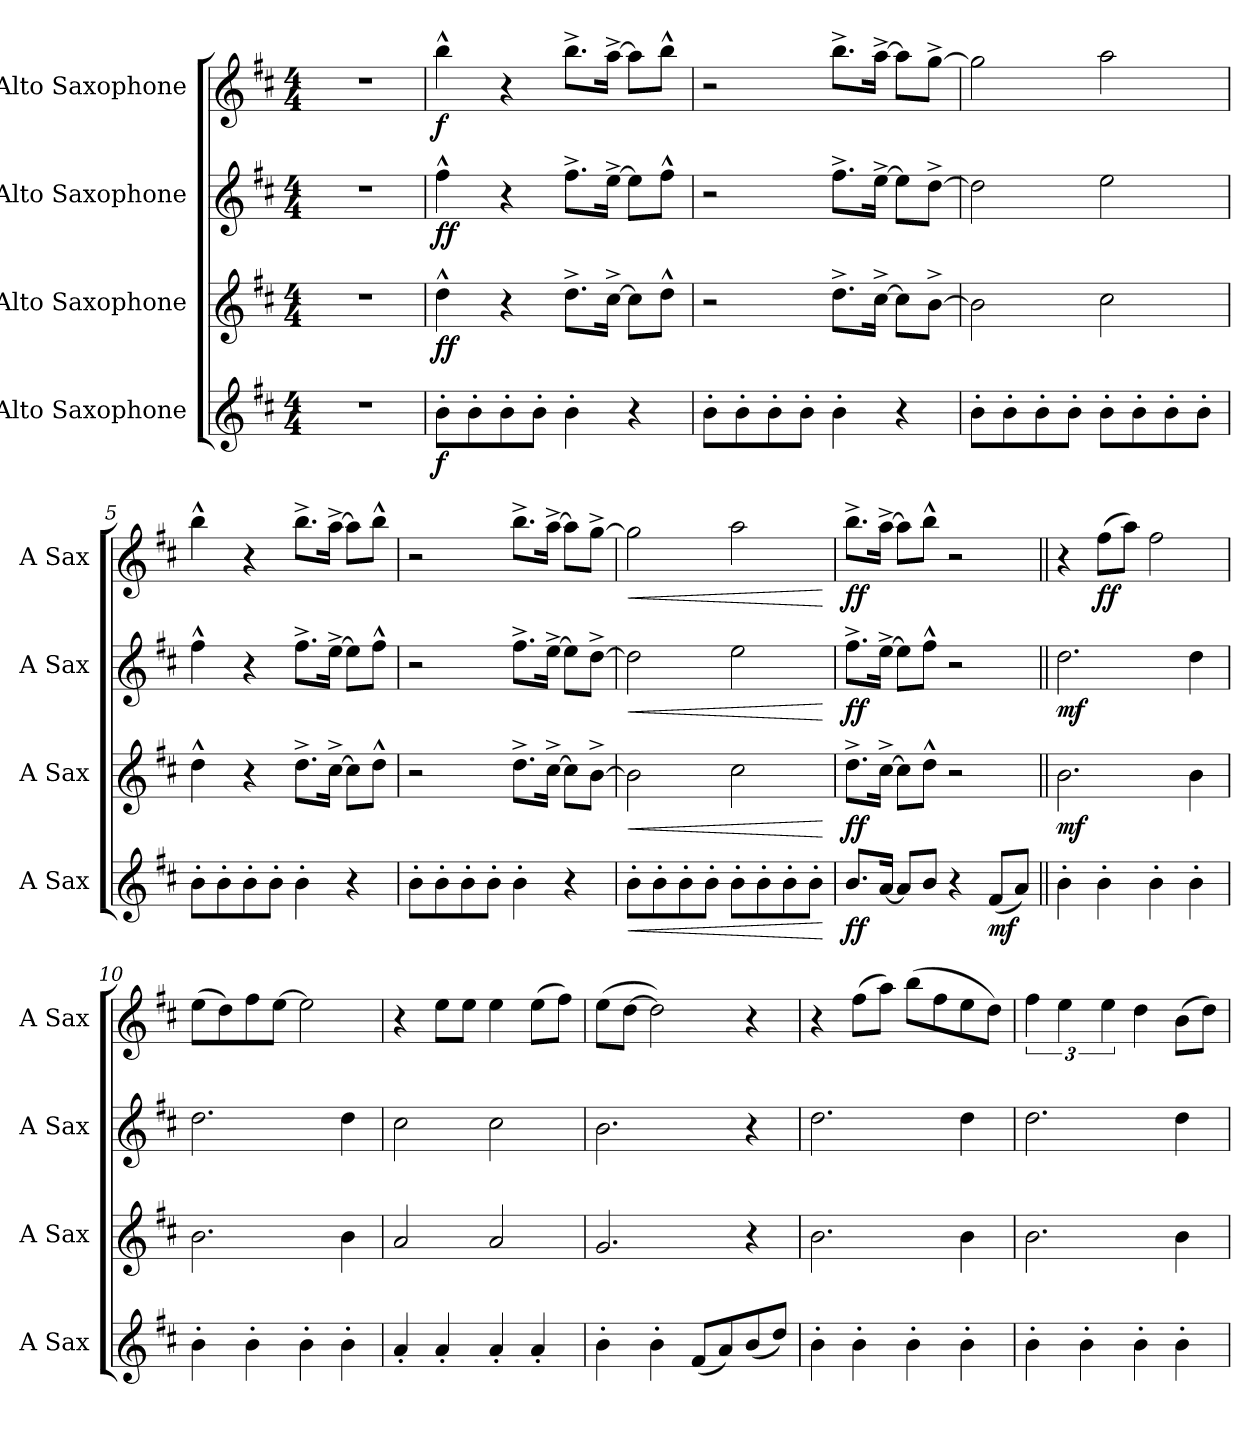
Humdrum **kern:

**kern	**dynam	**kern	**dynam	**kern	**dynam	**kern	**dynam
*part4	*part4	*part3	*part3	*part2	*part2	*part1	*part1
*staff4	*staff4	*staff3	*staff3	*staff2	*staff2	*staff1	*staff1
*I"Alto Saxophone	*	*I"Alto Saxophone	*	*I"Alto Saxophone	*	*I"Alto Saxophone	*
*I'A Sax	*	*I'A Sax	*	*I'A Sax	*	*I'A Sax	*
*clefG2	*	*clefG2	*	*clefG2	*	*clefG2	*
*ITrd5c9	*	*ITrd5c9	*	*ITrd5c9	*	*ITrd5c9	*
*k[b-]	*	*k[b-]	*	*k[b-]	*	*k[b-]	*
*M4/4	*	*M4/4	*	*M4/4	*	*M4/4	*
*MM120	*	*MM120	*	*MM120	*	*MM120	*
=1	=1	=1	=1	=1	=1	=1	=1
1r	.	1r	.	1r	.	1r	.
=2	=2	=2	=2	=2	=2	=2	=2
!	!LO:DY:b	!	!LO:DY:b	!	!	!	!
!	!	!	!LO:DY:n=1:b	!	!LO:DY:b	!	!
!	!	!	!	!	!LO:DY:n=1:b	!	!LO:DY:b
8d'\L	f	4f^^\	f f	4a^^\	f f	4dd^^\	f
8d'\	.	.	.	.	.	.	.
8d'\	.	4r	.	4r	.	4r	.
8d'\J	.	.	.	.	.	.	.
4d'\	.	8.f^\L	.	8.a^\L	.	8.dd^\L	.
.	.	[16e^\Jk	.	[16g^\Jk	.	[16cc^\Jk	.
4r	.	8e\L]	.	8g\L]	.	8cc\L]	.
.	.	8f^^\J	.	8a^^\J	.	8dd^^\J	.
=3	=3	=3	=3	=3	=3	=3	=3
8d'\L	.	2r	.	2r	.	2r	.
8d'\	.	.	.	.	.	.	.
8d'\	.	.	.	.	.	.	.
8d'\J	.	.	.	.	.	.	.
4d'\	.	8.f^\L	.	8.a^\L	.	8.dd^\L	.
.	.	[16e^\Jk	.	[16g^\Jk	.	[16cc^\Jk	.
4r	.	8e\L]	.	8g\L]	.	8cc\L]	.
.	.	[8d^\J	.	[8f^\J	.	[8b-^\J	.
=4	=4	=4	=4	=4	=4	=4	=4
8d'\L	.	2d\]	.	2f\]	.	2b-\]	.
8d'\	.	.	.	.	.	.	.
8d'\	.	.	.	.	.	.	.
8d'\J	.	.	.	.	.	.	.
8d'\L	.	2e\	.	2g\	.	2cc\	.
8d'\	.	.	.	.	.	.	.
8d'\	.	.	.	.	.	.	.
8d'\J	.	.	.	.	.	.	.
=5	=5	=5	=5	=5	=5	=5	=5
8d'\L	.	4f^^\	.	4a^^\	.	4dd^^\	.
8d'\	.	.	.	.	.	.	.
8d'\	.	4r	.	4r	.	4r	.
8d'\J	.	.	.	.	.	.	.
4d'\	.	8.f^\L	.	8.a^\L	.	8.dd^\L	.
.	.	[16e^\Jk	.	[16g^\Jk	.	[16cc^\Jk	.
4r	.	8e\L]	.	8g\L]	.	8cc\L]	.
.	.	8f^^\J	.	8a^^\J	.	8dd^^\J	.
=6	=6	=6	=6	=6	=6	=6	=6
8d'\L	.	2r	.	2r	.	2r	.
8d'\	.	.	.	.	.	.	.
8d'\	.	.	.	.	.	.	.
8d'\J	.	.	.	.	.	.	.
4d'\	.	8.f^\L	.	8.a^\L	.	8.dd^\L	.
.	.	[16e^\Jk	.	[16g^\Jk	.	[16cc^\Jk	.
4r	.	8e\L]	.	8g\L]	.	8cc\L]	.
.	.	[8d^\J	.	[8f^\J	.	[8b-^\J	.
!!LO:LB:g=z
=7	=7	=7	=7	=7	=7	=7	=7
!	!LO:HP:b	!	!LO:HP:b	!	!LO:HP:b	!	!LO:HP:b
8d'\L	<	2d\]	<	2f\]	<	2b-\]	<
8d'\	.	.	.	.	.	.	.
8d'\	.	.	.	.	.	.	.
8d'\J	.	.	.	.	.	.	.
8d'\L	.	2e\	.	2g\	.	2cc\	.
8d'\	.	.	.	.	.	.	.
8d'\	.	.	.	.	.	.	.
8d'\J	.	.	.	.	.	.	.
.	[	.	[	.	[	.	[
=8	=8	=8	=8	=8	=8	=8	=8
!	!LO:DY:b	!	!LO:DY:b	!	!LO:DY:b	!	!LO:DY:b
8.d/L	ff	8.f^\L	ff	8.a^\L	ff	8.dd^\L	ff
[16c/Jk	.	[16e^\Jk	.	[16g^\Jk	.	[16cc^\Jk	.
8c/L]	.	8e\L]	.	8g\L]	.	8cc\L]	.
8d/J	.	8f^^\J	.	8a^^\J	.	8dd^^\J	.
4r	.	2r	.	2r	.	2r	.
!	!LO:DY:b	!	!	!	!	!	!
(<8A/L	mf	.	.	.	.	.	.
8c/J)	.	.	.	.	.	.	.
=9||	=9||	=9||	=9||	=9||	=9||	=9||	=9||
!	!	!	!LO:DY:b	!	!LO:DY:b	!	!
4d'\	.	2.d\	mf	2.f\	mf	4r	.
!	!	!	!	!	!	!	!LO:DY:b
4d'\	.	.	.	.	.	(>8a\L	ff
.	.	.	.	.	.	8cc\J)	.
4d'\	.	.	.	.	.	2a\	.
4d'\	.	4d\	.	4f\	.	.	.
=10	=10	=10	=10	=10	=10	=10	=10
4d'\	.	2.d\	.	2.f\	.	(>8g\L	.
.	.	.	.	.	.	8f\)	.
4d'\	.	.	.	.	.	8a\	.
.	.	.	.	.	.	[8g\J	.
4d'\	.	.	.	.	.	2g\]	.
4d'\	.	4d\	.	4f\	.	.	.
=11	=11	=11	=11	=11	=11	=11	=11
4c'/	.	2c/	.	2e\	.	4r	.
4c'/	.	.	.	.	.	8g\L	.
.	.	.	.	.	.	8g\J	.
4c'/	.	2c/	.	2e\	.	4g\	.
4c'/	.	.	.	.	.	(>8g\L	.
.	.	.	.	.	.	8a\J)	.
=12	=12	=12	=12	=12	=12	=12	=12
4d'\	.	2.B-/	.	2.d\	.	(>8g\L	.
.	.	.	.	.	.	[8f\J	.
4d'\	.	.	.	.	.	2f\])	.
(<8A/L	.	.	.	.	.	.	.
8c/)	.	.	.	.	.	.	.
(<8d/	.	4r	.	4r	.	4r	.
8f/J)	.	.	.	.	.	.	.
!!LO:LB:g=z
=13	=13	=13	=13	=13	=13	=13	=13
4d'\	.	2.d\	.	2.f\	.	4r	.
4d'\	.	.	.	.	.	(>8a\L	.
.	.	.	.	.	.	8cc\J)	.
4d'\	.	.	.	.	.	(>8dd\L	.
.	.	.	.	.	.	8a\	.
4d'\	.	4d\	.	4f\	.	8g\	.
.	.	.	.	.	.	8f\J)	.
=14	=14	=14	=14	=14	=14	=14	=14
4d'\	.	2.d\	.	2.f\	.	6a\	.
.	.	.	.	.	.	6g\	.
4d'\	.	.	.	.	.	.	.
.	.	.	.	.	.	6g\	.
4d'\	.	.	.	.	.	4f\	.
4d'\	.	4d\	.	4f\	.	(>8d\L	.
.	.	.	.	.	.	8f\J)	.
=	=	=	=	=	=	=	=
*-	*-	*-	*-	*-	*-	*-	*-
